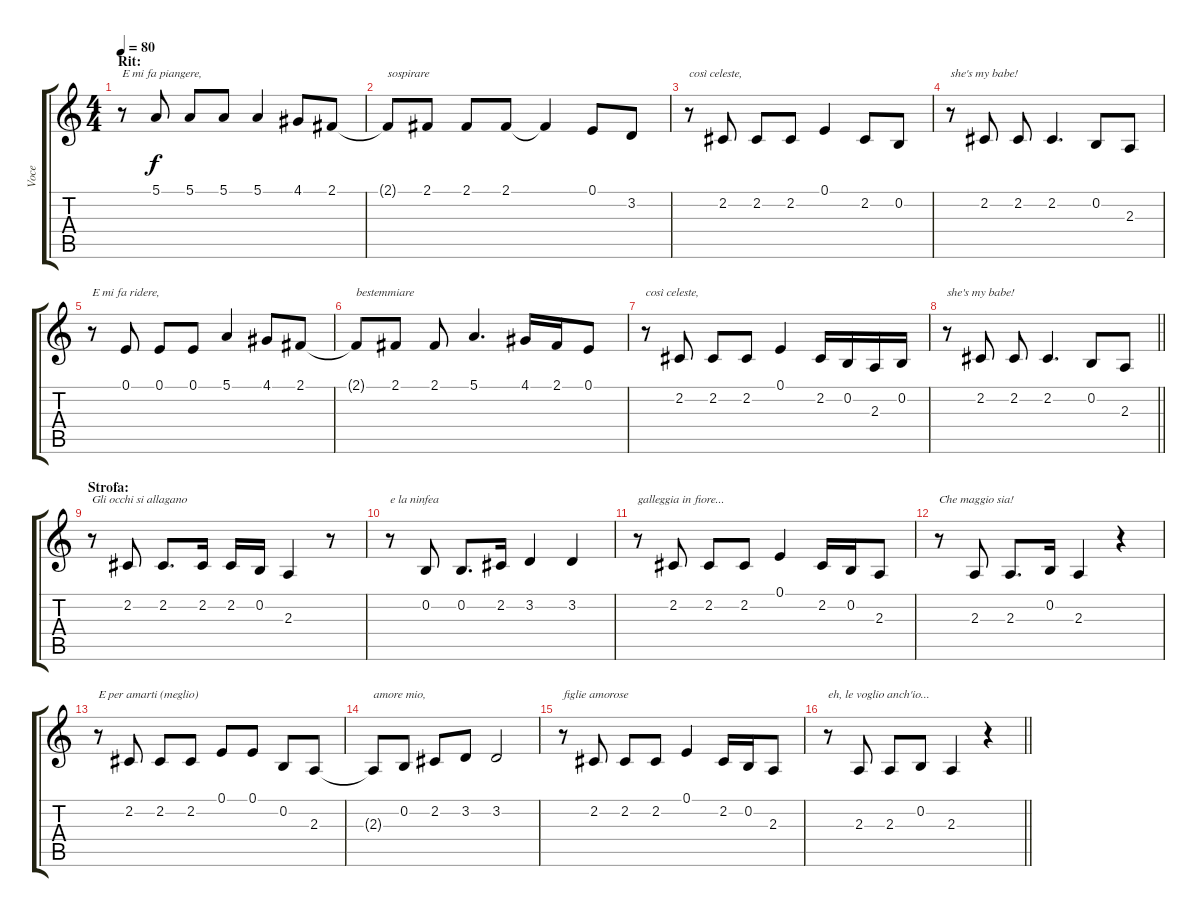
\track ("Voce" "Voce") {instrument clarinet}
\staff {score tabs}
\tuning (E4 B3 G3 D3 A2 E2) {hide}
\ts (4 4)
\section ("" "Rit:")
\tempo 80
\clef g2
\ks c
r.8{txt "E mi fa piangere," dy f} 5.1.8 5.1.8 5.1.8 5.1.4 4.1.8 2.1.8 |
2.1{t}.8{txt "sospirare"} 2.1.8 2.1.8 2.1.8 2.1{t}.4 0.1.8 3.2.8 |
r.8{txt "così celeste,"} 2.2.8 2.2.8 2.2.8 0.1.4 2.2.8 0.2.8 |
r.8{txt "she's my babe!"} 2.2.8 2.2.8 2.2.4{d} 0.2.8 2.3.8 |
r.8{txt "E mi fa ridere,"} 0.1.8 0.1.8 0.1.8 5.1.4 4.1.8 2.1.8 |
2.1{t}.8{txt "bestemmiare"} 2.1.8 2.1.8 5.1.4{d} 4.1.16 2.1.16 0.1.8 |
r.8{txt "così celeste,"} 2.2.8 2.2.8 2.2.8 0.1.4 2.2.16 0.2.16 2.3.16 0.2.16 |
\barLineRight lightlight
r.8{txt "she's my babe!"} 2.2.8 2.2.8 2.2.4{d} 0.2.8 2.3.8 |
\section ("" "Strofa:")
r.8{txt "Gli occhi si allagano"} 2.2.8 2.2.8{d} 2.2.16 2.2.16 0.2.16 2.3.4 r.8 |
r.8{txt "e la ninfea"} 0.2.8 0.2.8{d} 2.2.16 3.2.4 3.2.4 |
r.8{txt "galleggia in fiore..."} 2.2.8 2.2.8 2.2.8 0.1.4 2.2.16 0.2.16 2.3.8 |
r.8{txt "Che maggio sia!"} 2.3.8 2.3.8{d} 0.2.16 2.3.4 r.4 |
r.8{txt "E per amarti (meglio)"} 2.2.8 2.2.8 2.2.8 0.1.8 0.1.8 0.2.8 2.3.8 |
2.3{t}.8{txt "amore mio,"} 0.2.8 2.2.8 3.2.8 3.2.2 |
r.8{txt "figlie amorose"} 2.2.8 2.2.8 2.2.8 0.1.4 2.2.16 0.2.16 2.3.8 |
\barLineRight lightlight
r.8{txt "eh, le voglio anch'io..."} 2.3.8 2.3.8 0.2.8 2.3.4 r.4
